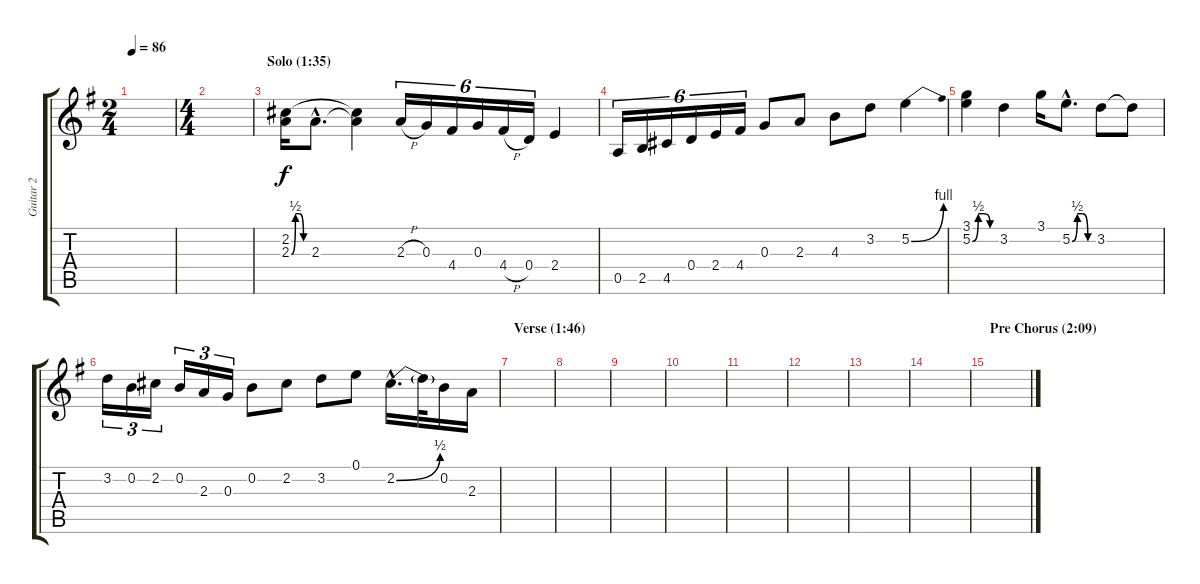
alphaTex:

\track ("Guitar 2" "Guitar 2") {instrument overdrivenguitar}
\staff {score tabs}
\tuning (E4 B3 G3 D3 A2 E2) {hide}
\ts (2 4)
\tempo 86
\clef g2
\ks eminor
|
\ts (4 4)
|
\section ("" "Solo (1:35)")
(2.2 2.3{be (custom 0 0 15 2 30 2 45 0 60 0)}).16 2.3{hac}.8{d} (2.2{t} 2.3{t}).4 2.3{h}.16{tu (6 4)} 0.3.16{tu (6 4)} 4.4.16{tu (6 4)} 0.3.16{tu (6 4)} 4.4{h}.16{tu (6 4)} 0.4.16{tu (6 4)} 2.4.4 |
0.5.16{tu (6 4)} 2.5.16{tu (6 4)} 4.5.16{tu (6 4)} 0.4.16{tu (6 4)} 2.4.16{tu (6 4)} 4.4.16{tu (6 4)} 0.3.8 2.3.8 4.3.8 3.2.8 5.2{be (bend 0 0 60 4)}.4 |
(3.1 5.2{be (custom 0 0 15 2 30 2 45 0 60 0)}).4 3.2.4 3.1.16 5.2{be (custom 0 0 15 2 30 2 45 0 60 0) hac}.8{d} 3.2.8 3.2{t}.8 |
3.2.16{tu (3 2)} 0.2.16{tu (3 2)} 2.2.16{tu (3 2)} 0.2.16{tu (3 2)} 2.3.16{tu (3 2)} 0.3.16{tu (3 2)} 0.2.8 2.2.8 3.2.8 0.1.8 2.2{be (bend 0 0 60 2) hac}.16{d} 2.2{t}.32 0.2.16 2.3.16 |
\section ("" "Verse (1:46)")
|
|
|
|
|
|
|
|
\section ("" "Pre Chorus (2:09)")
